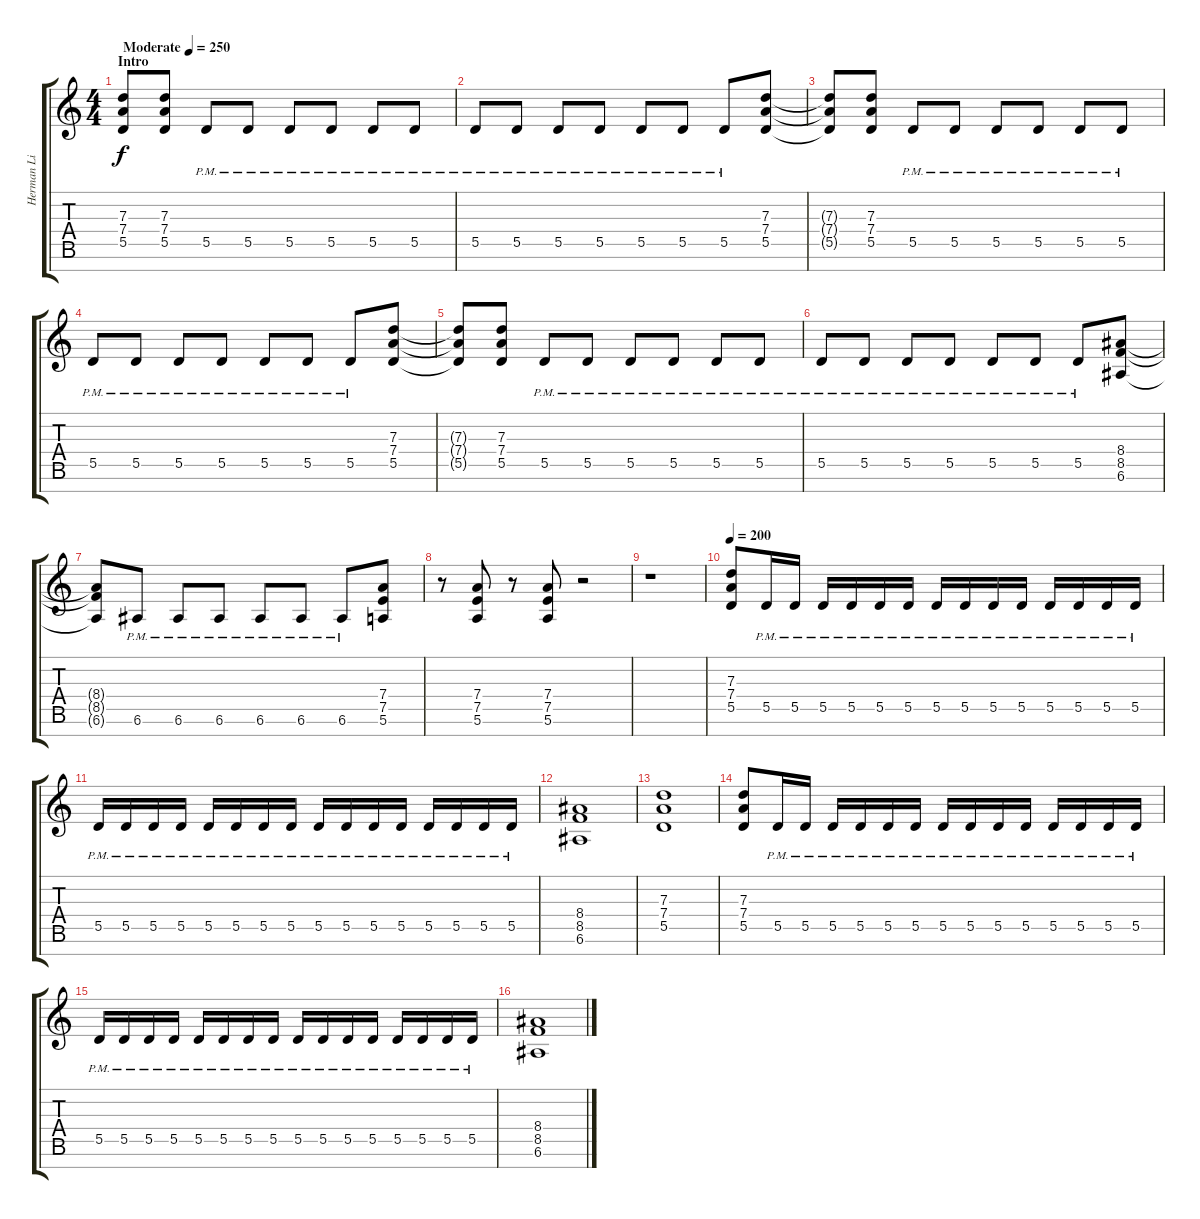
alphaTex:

\track ("Herman Li | Rhythm" "Herman Li ") {instrument distortionguitar}
\staff {score tabs}
\tuning (E4 B3 G3 D3 A2 E2 B1) {hide}
\ts (4 4)
\section ("" "Intro")
\tempo (250 "Moderate")
\clef g2
\ks c
(7.3 7.4 5.5).8{dy f instrument distortionguitar} (7.3 7.4 5.5).8 5.5{pm}.8 5.5{pm}.8 5.5{pm}.8 5.5{pm}.8 5.5{pm}.8 5.5{pm}.8 |
5.5{pm}.8 5.5{pm}.8 5.5{pm}.8 5.5{pm}.8 5.5{pm}.8 5.5{pm}.8 5.5{pm}.8 (7.3 7.4 5.5).8 |
(7.3{t} 7.4{t} 5.5{t}).8 (7.3 7.4 5.5).8 5.5{pm}.8 5.5{pm}.8 5.5{pm}.8 5.5{pm}.8 5.5{pm}.8 5.5{pm}.8 |
5.5{pm}.8 5.5{pm}.8 5.5{pm}.8 5.5{pm}.8 5.5{pm}.8 5.5{pm}.8 5.5{pm}.8 (7.3 7.4 5.5).8 |
(7.3{t} 7.4{t} 5.5{t}).8 (7.3 7.4 5.5).8 5.5{pm}.8 5.5{pm}.8 5.5{pm}.8 5.5{pm}.8 5.5{pm}.8 5.5{pm}.8 |
5.5{pm}.8 5.5{pm}.8 5.5{pm}.8 5.5{pm}.8 5.5{pm}.8 5.5{pm}.8 5.5{pm}.8 (8.4 8.5 6.6).8 |
(8.4{t} 8.5{t} 6.6{t}).8 6.6{pm}.8 6.6{pm}.8 6.6{pm}.8 6.6{pm}.8 6.6{pm}.8 6.6{pm}.8 (7.4 7.5 5.6).8 |
r.8 (7.4 7.5 5.6).8 r.8 (7.4 7.5 5.6).8 r.2 |
r.1 |
\tempo 200
(7.3 7.4 5.5).8 5.5{pm}.16 5.5{pm}.16 5.5{pm}.16 5.5{pm}.16 5.5{pm}.16 5.5{pm}.16 5.5{pm}.16 5.5{pm}.16 5.5{pm}.16 5.5{pm}.16 5.5{pm}.16 5.5{pm}.16 5.5{pm}.16 5.5{pm}.16 |
5.5{pm}.16 5.5{pm}.16 5.5{pm}.16 5.5{pm}.16 5.5{pm}.16 5.5{pm}.16 5.5{pm}.16 5.5{pm}.16 5.5{pm}.16 5.5{pm}.16 5.5{pm}.16 5.5{pm}.16 5.5{pm}.16 5.5{pm}.16 5.5{pm}.16 5.5{pm}.16 |
(8.4 8.5 6.6).1 |
(7.3 7.4 5.5).1 |
(7.3 7.4 5.5).8 5.5{pm}.16 5.5{pm}.16 5.5{pm}.16 5.5{pm}.16 5.5{pm}.16 5.5{pm}.16 5.5{pm}.16 5.5{pm}.16 5.5{pm}.16 5.5{pm}.16 5.5{pm}.16 5.5{pm}.16 5.5{pm}.16 5.5{pm}.16 |
5.5{pm}.16 5.5{pm}.16 5.5{pm}.16 5.5{pm}.16 5.5{pm}.16 5.5{pm}.16 5.5{pm}.16 5.5{pm}.16 5.5{pm}.16 5.5{pm}.16 5.5{pm}.16 5.5{pm}.16 5.5{pm}.16 5.5{pm}.16 5.5{pm}.16 5.5{pm}.16 |
(8.4 8.5 6.6).1
